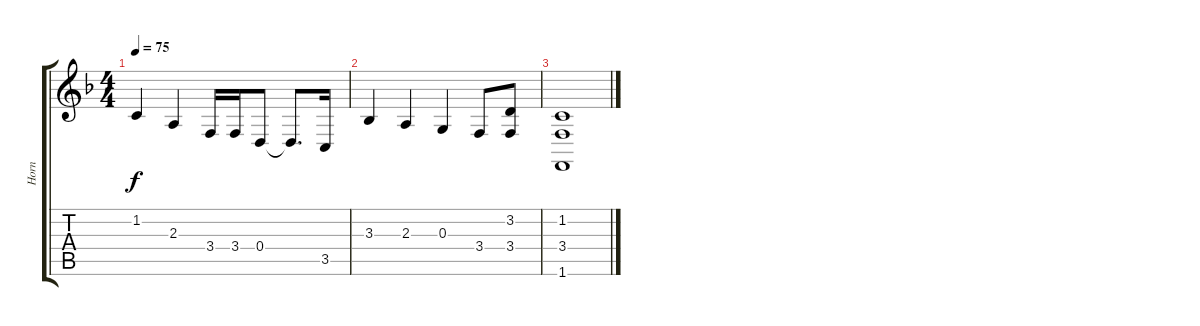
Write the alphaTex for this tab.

\track ("Horn" "Horn") {instrument frenchhorn}
\staff {score tabs}
\tuning (E4 B3 G3 D3 A2 E2) {hide}
\ts (4 4)
\tempo 75
\clef g2
\ks f
1.2.4{dy f} 2.3.4 3.4.16 3.4.16 0.4.8 0.4{t}.8{d} 3.5.16 |
3.3.4 2.3.4 0.3.4 3.4.8 (3.2 3.4).8 |
(1.2 3.4 1.6).1
